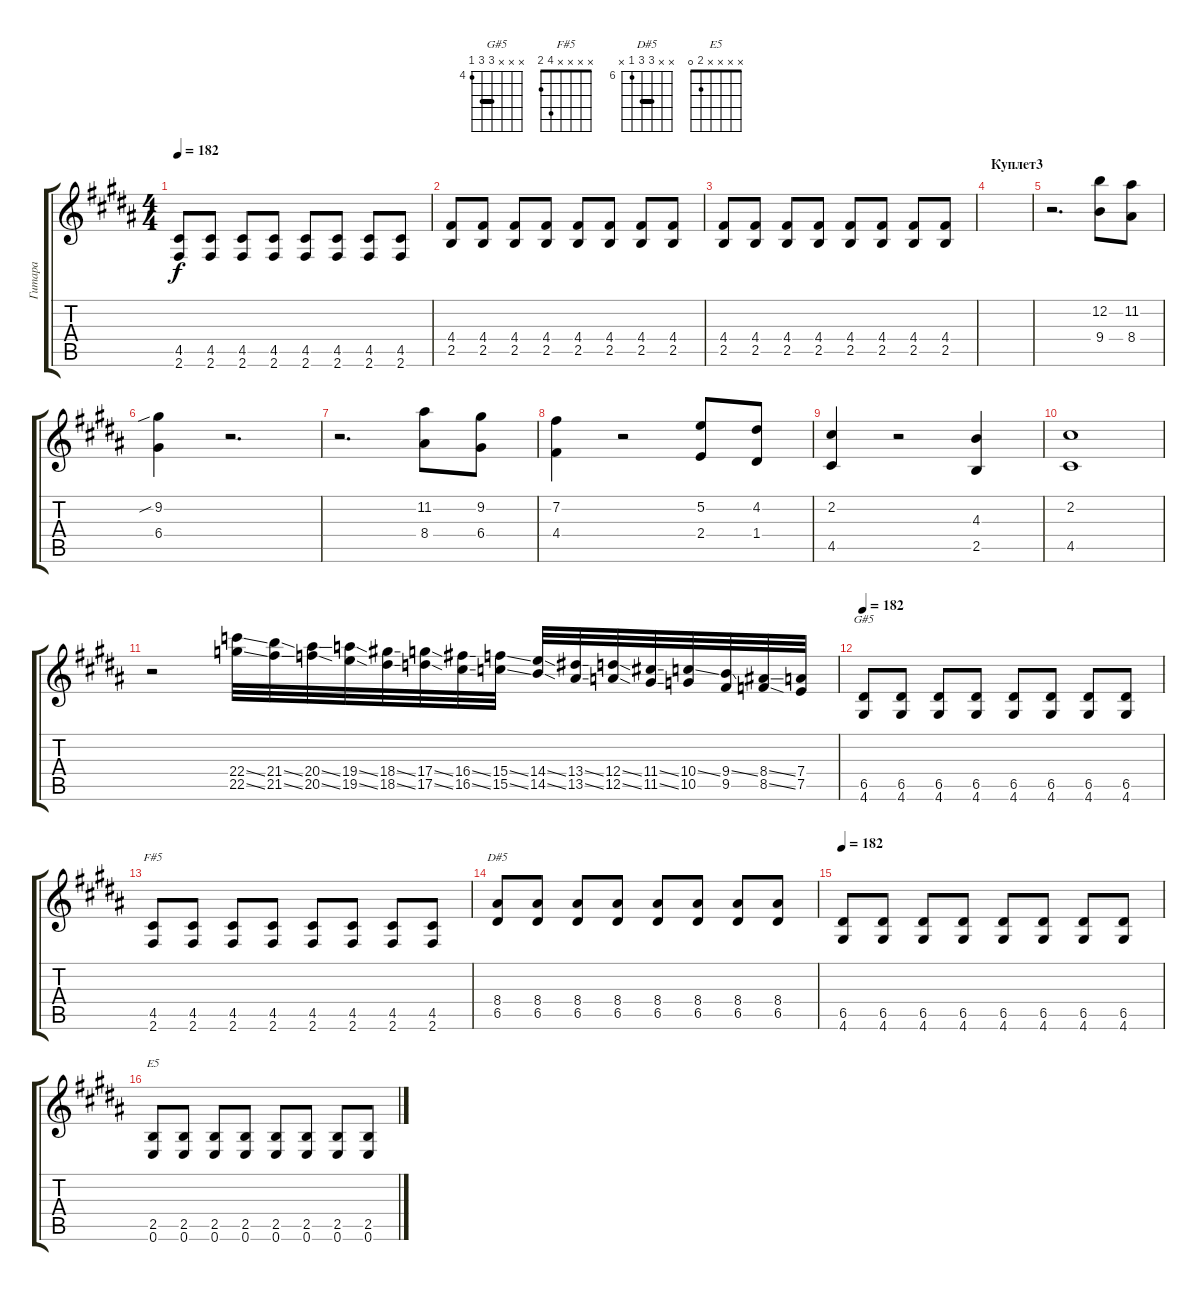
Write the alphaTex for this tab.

\track ("Гитара" "Гитара") {instrument distortionguitar}
\staff {score tabs}
\tuning (E4 B3 G3 D3 A2 E2) {hide}
\chord ("G#5" x x x 6 6 4) {firstfret 4 barre 6}
\chord ("F#5" x x x x 4 2)
\chord ("D#5" x x 8 8 6 x) {firstfret 6 barre 8}
\chord ("E5" x x x x 2 0)
\ts (4 4)
\tempo 182
\clef g2
\ks b
(4.5 2.6).8{dy f} (4.5 2.6).8 (4.5 2.6).8 (4.5 2.6).8 (4.5 2.6).8 (4.5 2.6).8 (4.5 2.6).8 (4.5 2.6).8 |
(4.4 2.5).8 (4.4 2.5).8 (4.4 2.5).8 (4.4 2.5).8 (4.4 2.5).8 (4.4 2.5).8 (4.4 2.5).8 (4.4 2.5).8 |
(4.4 2.5).8 (4.4 2.5).8 (4.4 2.5).8 (4.4 2.5).8 (4.4 2.5).8 (4.4 2.5).8 (4.4 2.5).8 (4.4 2.5).8 |
\section ("" "Куплет3")
|
r.2{d instrument overdrivenguitar} (12.2 9.4).8 (11.2 8.4).8 |
(9.2{sib} 6.4).4 r.2{d} |
r.2{d} (11.2 8.4).8 (9.2 6.4).8 |
(7.2 4.4).4 r.2 (5.2 2.4).8 (4.2 1.4).8 |
(2.2 4.5).4 r.2 (4.3 2.5).4 |
(2.2 4.5).1 |
r.2 (22.4{ss} 22.5{ss}).32 (21.4{ss} 21.5{ss}).32 (20.4{ss} 20.5{ss}).32 (19.4{ss} 19.5{ss}).32 (18.4{ss} 18.5{ss}).32 (17.4{ss} 17.5{ss}).32 (16.4{ss} 16.5{ss}).32 (15.4{ss} 15.5{ss}).32 (14.4{ss} 14.5{ss}).32 (13.4{ss} 13.5{ss}).32 (12.4{ss} 12.5{ss}).32 (11.4{ss} 11.5{ss}).32 (10.4{ss} 10.5).32 (9.4{ss} 9.5).32 (8.4{ss} 8.5{ss}).32 (7.4 7.5).32 |
\tempo 182
(6.5 4.6).8{ch "G#5"} (6.5 4.6).8 (6.5 4.6).8 (6.5 4.6).8 (6.5 4.6).8 (6.5 4.6).8 (6.5 4.6).8 (6.5 4.6).8 |
(4.5 2.6).8{ch "F#5"} (4.5 2.6).8 (4.5 2.6).8 (4.5 2.6).8 (4.5 2.6).8 (4.5 2.6).8 (4.5 2.6).8 (4.5 2.6).8 |
(8.4 6.5).8{ch "D#5"} (8.4 6.5).8 (8.4 6.5).8 (8.4 6.5).8 (8.4 6.5).8 (8.4 6.5).8 (8.4 6.5).8 (8.4 6.5).8 |
\tempo 182
(6.5 4.6).8 (6.5 4.6).8 (6.5 4.6).8 (6.5 4.6).8 (6.5 4.6).8 (6.5 4.6).8 (6.5 4.6).8 (6.5 4.6).8 |
(2.5 0.6).8{ch "E5"} (2.5 0.6).8 (2.5 0.6).8 (2.5 0.6).8 (2.5 0.6).8 (2.5 0.6).8 (2.5 0.6).8 (2.5 0.6).8
